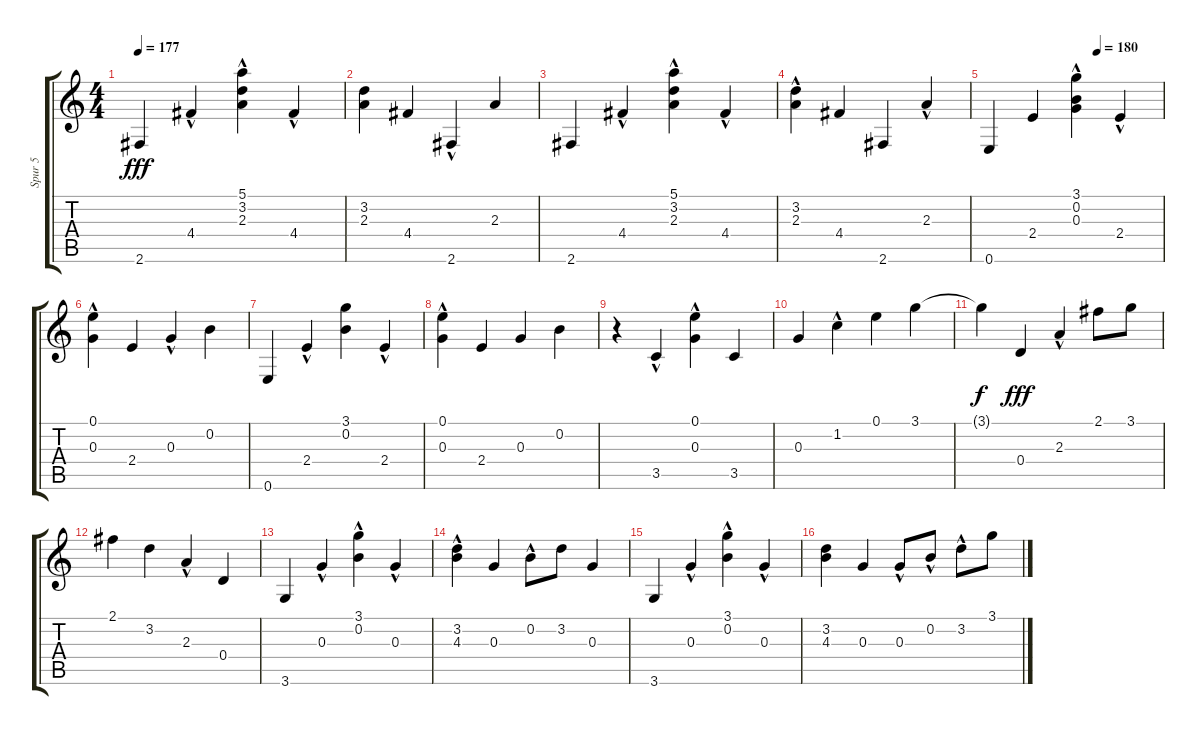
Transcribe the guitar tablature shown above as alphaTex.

\track ("Spur 5" "Spur 5") {instrument acousticguitarsteel}
\staff {score tabs}
\tuning (E4 B3 G3 D3 A2 E2) {hide}
\ts (4 4)
\tempo 177
\clef g2
\ks c
2.6.4{dy fff} 4.4{hac}.4 (5.1 3.2{hac} 2.3{hac}).4 4.4{hac}.4 |
(3.2 2.3).4 4.4.4 2.6{hac}.4 2.3.4 |
2.6.4 4.4{hac}.4 (5.1 3.2{hac} 2.3{hac}).4 4.4{hac}.4 |
(3.2{hac} 2.3).4 4.4.4 2.6.4 2.3{hac}.4 |
\tempo (180 0.625)
0.6.4 2.4.4 (3.1 0.2{hac} 0.3).4 2.4{hac}.4 |
(0.1 0.3{hac}).4 2.4.4 0.3{hac}.4 0.2.4 |
0.6.4 2.4{hac}.4 (3.1 0.2).4 2.4{hac}.4 |
(0.1{hac} 0.3).4 2.4.4 0.3.4 0.2.4 |
r.4 3.5{hac}.4 (0.1{hac} 0.3{hac}).4 3.5.4 |
0.3.4 1.2{hac}.4 0.1.4 3.1.4 |
3.1{t}.4{dy f} 0.4.4{dy fff} 2.3{hac}.4 2.1.8 3.1.8 |
2.1.4 3.2.4 2.3{hac}.4 0.4.4 |
3.6.4 0.3{hac}.4 (3.1 0.2{hac}).4 0.3{hac}.4 |
(3.2 4.3{hac}).4 0.3.4 0.2{hac}.8 3.2.8 0.3.4 |
3.6.4 0.3{hac}.4 (3.1 0.2{hac}).4 0.3{hac}.4 |
(3.2 4.3).4 0.3.4 0.3{hac}.8 0.2{hac}.8 3.2{hac}.8 3.1.8
